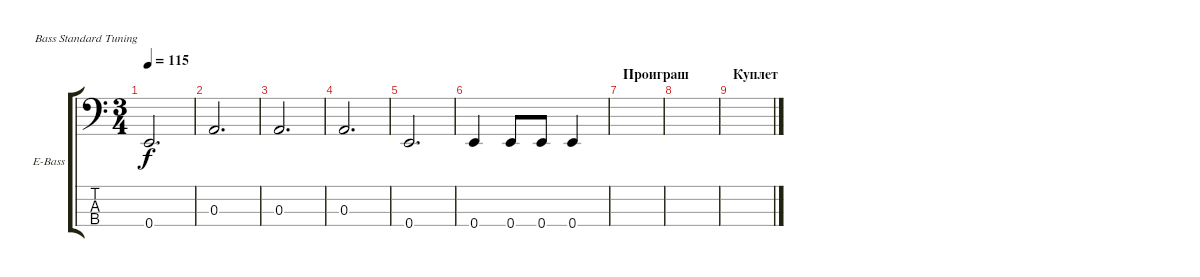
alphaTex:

\defaultSystemsLayout 4
\bracketExtendMode groupsimilarinstruments
\firstSystemTrackNameOrientation horizontal
\otherSystemsTrackNameOrientation horizontal
\track ("А. Андреев" "E-Bass") {instrument electricbassfinger}
\staff {score tabs}
\tuning (G2 D2 A1 E1)
\ts (3 4)
\tempo 115
\clef f4
\ks c
0.4.2{d dy f} |
0.3.2{d} |
0.3.2{d} |
0.3.2{d} |
0.4.2{d} |
0.4.4 0.4.8 0.4.8 0.4.4 |
\section ("" "Проиграш")
|
|
\section ("" "Куплет")
